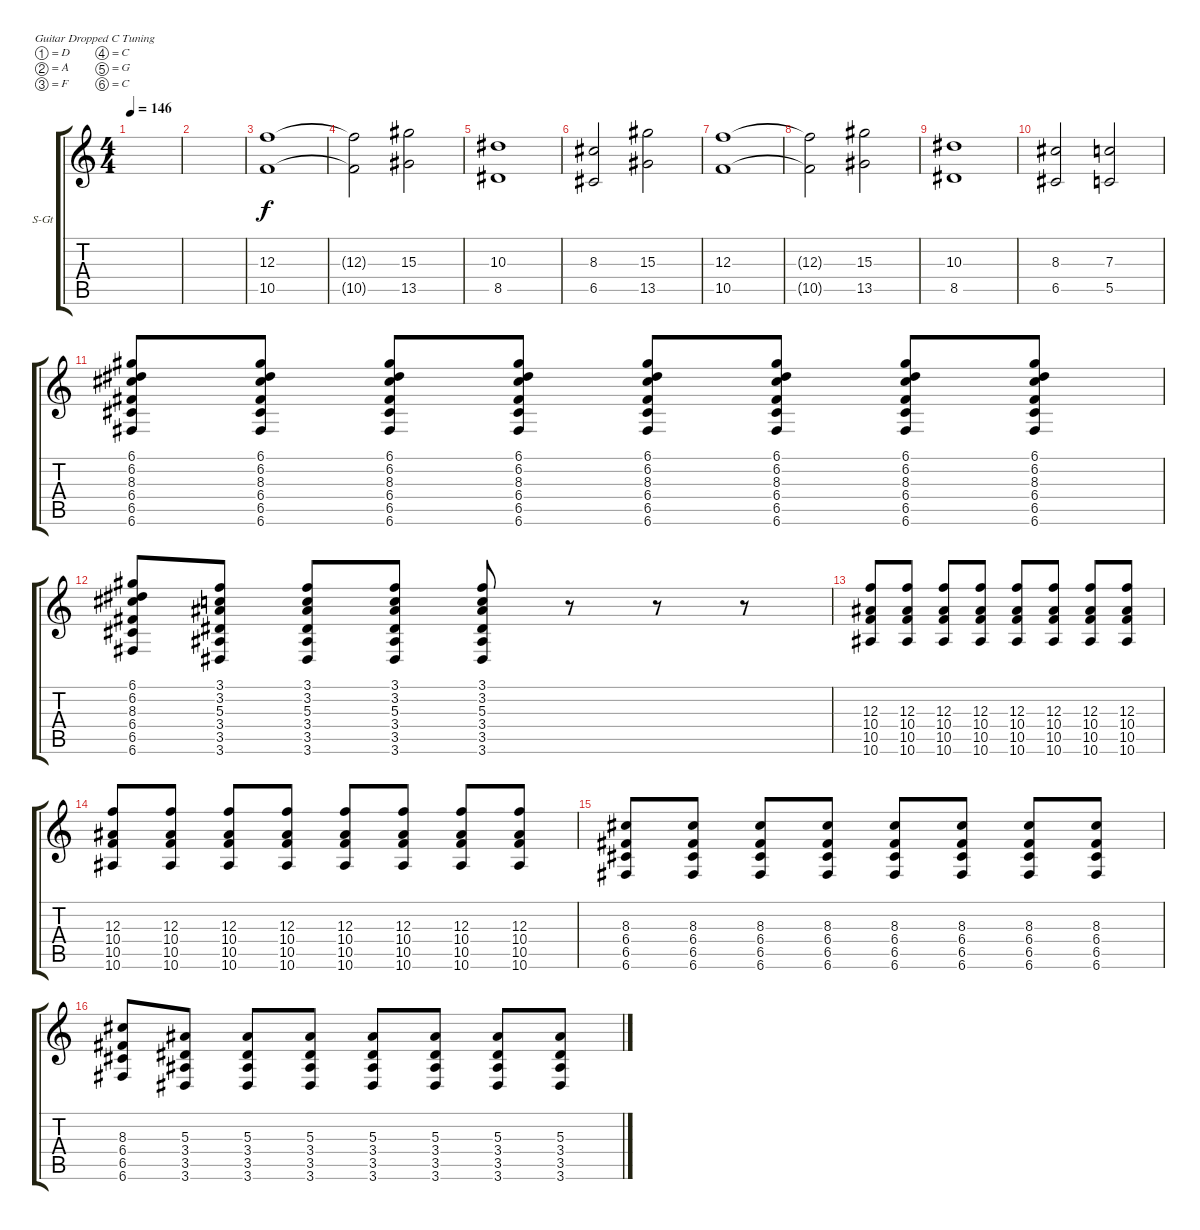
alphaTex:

\defaultSystemsLayout 4
\bracketExtendMode groupsimilarinstruments
\firstSystemTrackNameOrientation horizontal
\otherSystemsTrackNameOrientation horizontal
\track ("Guitar Left" "S-Gt") {instrument acousticguitarsteel}
\staff {score tabs}
\tuning (D4 A3 F3 C3 G2 C2)
\ts (4 4)
\tempo 146
\clef g2
\ks c
|
|
(10.5 12.3).1 |
(10.5{t} 12.3{t}).2 (13.5 15.3).2 |
(8.5 10.3).1 |
(6.5 8.3).2 (13.5 15.3).2 |
(10.5 12.3).1 |
(10.5{t} 12.3{t}).2 (13.5 15.3).2 |
(8.5 10.3).1 |
(6.5 8.3).2 (5.5 7.3).2 |
(6.6 6.5 6.4 8.3 6.2 6.1).8 (6.6 6.5 6.4 8.3 6.2 6.1).8 (6.6 6.5 6.4 8.3 6.2 6.1).8 (6.6 6.5 6.4 8.3 6.2 6.1).8 (6.6 6.5 6.4 8.3 6.2 6.1).8 (6.6 6.5 6.4 8.3 6.2 6.1).8 (6.6 6.5 6.4 8.3 6.2 6.1).8 (6.6 6.5 6.4 8.3 6.2 6.1).8 |
(6.6 6.5 6.4 8.3 6.2 6.1).8 (3.6 3.5 3.4 5.3 3.2 3.1).8 (3.6 3.5 3.4 5.3 3.2 3.1).8 (3.6 3.5 3.4 5.3 3.2 3.1).8 (3.6 3.5 3.4 5.3 3.2 3.1).8 r.8 r.8 r.8 |
(10.6 10.5 10.4 12.3).8 (10.6 10.5 10.4 12.3).8 (10.6 10.5 10.4 12.3).8 (10.6 10.5 10.4 12.3).8 (10.6 10.5 10.4 12.3).8 (10.6 10.5 10.4 12.3).8 (10.6 10.5 10.4 12.3).8 (10.6 10.5 10.4 12.3).8 |
(10.6 10.5 10.4 12.3).8 (10.6 10.5 10.4 12.3).8 (10.6 10.5 10.4 12.3).8 (10.6 10.5 10.4 12.3).8 (10.6 10.5 10.4 12.3).8 (10.6 10.5 10.4 12.3).8 (10.6 10.5 10.4 12.3).8 (10.6 10.5 10.4 12.3).8 |
(6.5 6.6 8.3 6.4).8 (6.5 6.6 8.3 6.4).8 (6.5 6.6 8.3 6.4).8 (6.5 6.6 8.3 6.4).8 (6.5 6.6 8.3 6.4).8 (6.5 6.6 8.3 6.4).8 (6.5 6.6 8.3 6.4).8 (6.5 6.6 8.3 6.4).8 |
(6.5 6.6 8.3 6.4).8 (3.6 3.5 3.4 5.3).8 (3.6 3.5 3.4 5.3).8 (3.6 3.5 3.4 5.3).8 (3.6 3.5 3.4 5.3).8 (3.6 3.5 3.4 5.3).8 (3.6 3.5 3.4 5.3).8 (3.6 3.5 3.4 5.3).8
